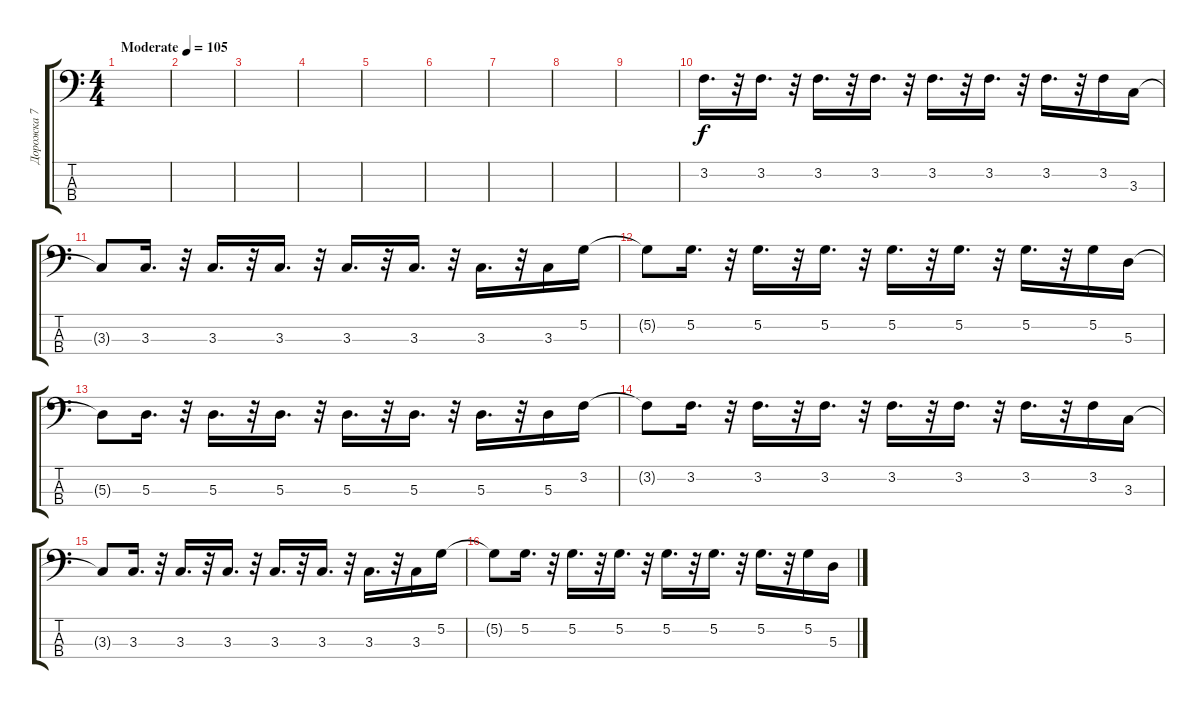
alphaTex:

\track ("Дорожка 7" "Дорожка 7") {instrument electricbassfinger}
\staff {score tabs}
\tuning (G2 D2 A1 E1) {hide}
\ts (4 4)
\tempo (105 "Moderate")
\clef f4
\ks c
|
|
|
|
|
|
|
|
|
3.2.16{d} r.32 3.2.16{d} r.32 3.2.16{d} r.32 3.2.16{d} r.32 3.2.16{d} r.32 3.2.16{d} r.32 3.2.16{d} r.32 3.2.16 3.3.16 |
3.3{t}.8 3.3.16{d} r.32 3.3.16{d} r.32 3.3.16{d} r.32 3.3.16{d} r.32 3.3.16{d} r.32 3.3.16{d} r.32 3.3.16 5.2.16 |
5.2{t}.8 5.2.16{d} r.32 5.2.16{d} r.32 5.2.16{d} r.32 5.2.16{d} r.32 5.2.16{d} r.32 5.2.16{d} r.32 5.2.16 5.3.16 |
5.3{t}.8 5.3.16{d} r.32 5.3.16{d} r.32 5.3.16{d} r.32 5.3.16{d} r.32 5.3.16{d} r.32 5.3.16{d} r.32 5.3.16 3.2.16 |
3.2{t}.8 3.2.16{d} r.32 3.2.16{d} r.32 3.2.16{d} r.32 3.2.16{d} r.32 3.2.16{d} r.32 3.2.16{d} r.32 3.2.16 3.3.16 |
3.3{t}.8 3.3.16{d} r.32 3.3.16{d} r.32 3.3.16{d} r.32 3.3.16{d} r.32 3.3.16{d} r.32 3.3.16{d} r.32 3.3.16 5.2.16 |
5.2{t}.8 5.2.16{d} r.32 5.2.16{d} r.32 5.2.16{d} r.32 5.2.16{d} r.32 5.2.16{d} r.32 5.2.16{d} r.32 5.2.16 5.3.16
